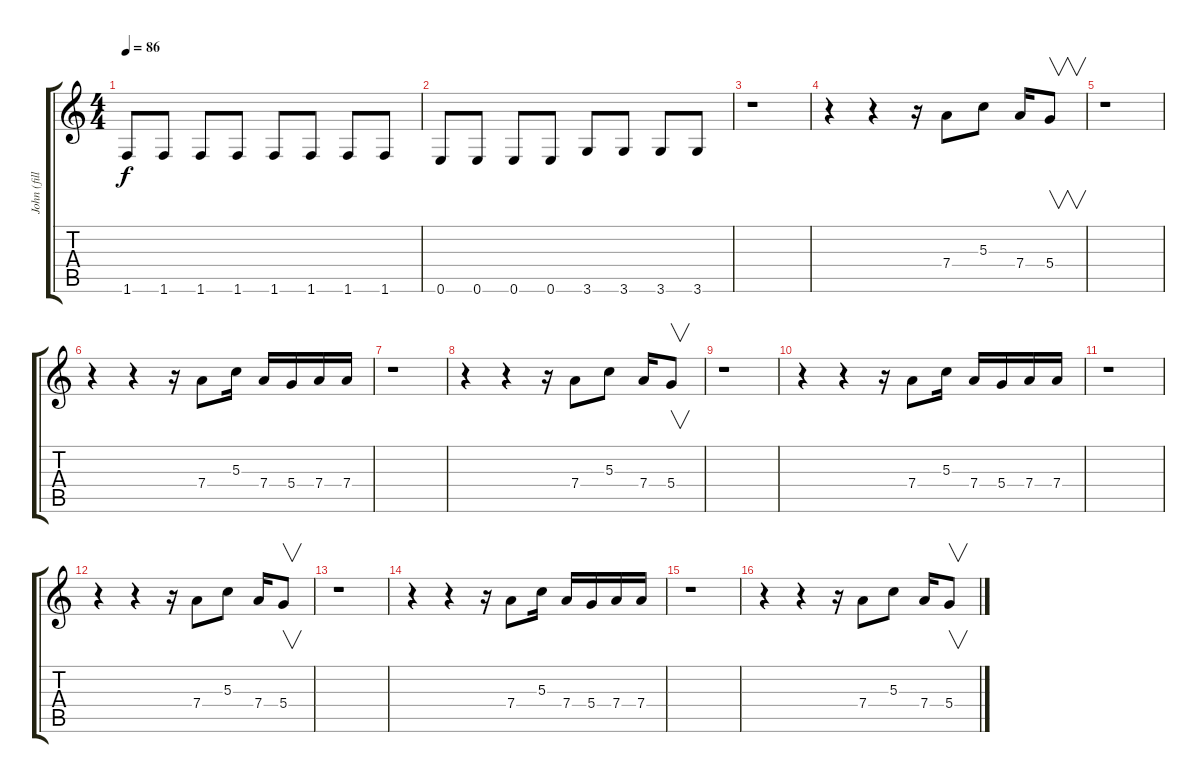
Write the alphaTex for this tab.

\track ("John (fills)" "John (fill") {instrument electricguitarjazz}
\staff {score tabs}
\tuning (E4 B3 G3 D3 A2 E2) {hide}
\ts (4 4)
\tempo 86
\clef g2
\ks c
1.6.8{dy f} 1.6.8 1.6.8 1.6.8 1.6.8 1.6.8 1.6.8 1.6.8 |
0.6.8 0.6.8 0.6.8 0.6.8 3.6.8 3.6.8 3.6.8 3.6.8 |
r.1 |
r.4 r.4 r.16 7.4.8 5.3.8 7.4.16 5.4.8{v} |
r.1 |
r.4 r.4 r.16 7.4.8 5.3.16 7.4.16 5.4.16 7.4.16 7.4.16 |
r.1 |
r.4 r.4 r.16 7.4.8 5.3.8 7.4.16 5.4.8{v} |
r.1 |
r.4 r.4 r.16 7.4.8 5.3.16 7.4.16 5.4.16 7.4.16 7.4.16 |
r.1 |
r.4 r.4 r.16 7.4.8 5.3.8 7.4.16 5.4.8{v} |
r.1 |
r.4 r.4 r.16 7.4.8 5.3.16 7.4.16 5.4.16 7.4.16 7.4.16 |
r.1 |
r.4 r.4 r.16 7.4.8 5.3.8 7.4.16 5.4.8{v}
